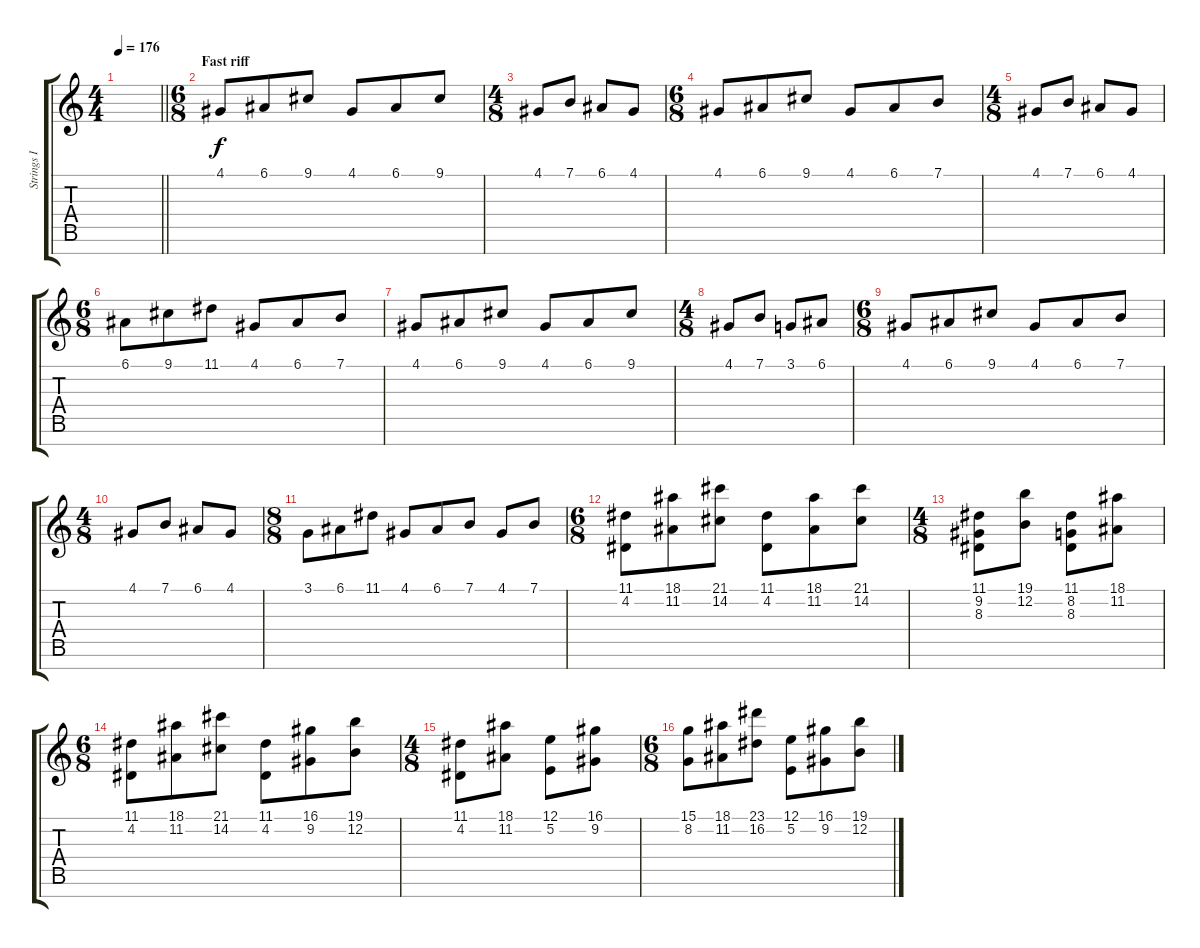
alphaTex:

\track ("Strings I" "Strings I") {instrument stringensemble1}
\staff {score tabs}
\tuning (E4 B3 G3 D3 A2 E2 B1) {hide}
\ts (4 4)
\tempo 176
\clef g2
\barLineRight lightlight
\ks c
|
\ts (6 8)
\section ("" "Fast riff")
4.1.8{volume 10} 6.1.8 9.1.8 4.1.8 6.1.8 9.1.8 |
\ts (4 8)
4.1.8 7.1.8 6.1.8 4.1.8 |
\ts (6 8)
4.1.8 6.1.8 9.1.8 4.1.8 6.1.8 7.1.8 |
\ts (4 8)
4.1.8 7.1.8 6.1.8 4.1.8 |
\ts (6 8)
6.1.8 9.1.8 11.1.8 4.1.8 6.1.8 7.1.8 |
4.1.8 6.1.8 9.1.8 4.1.8 6.1.8 9.1.8 |
\ts (4 8)
4.1.8 7.1.8 3.1.8 6.1.8 |
\ts (6 8)
4.1.8 6.1.8 9.1.8 4.1.8 6.1.8 7.1.8 |
\ts (4 8)
4.1.8 7.1.8 6.1.8 4.1.8 |
\ts (8 8)
3.1.8 6.1.8 11.1.8 4.1.8 6.1.8 7.1.8 4.1.8 7.1.8 |
\ts (6 8)
(11.1 4.2).8{volume 14} (18.1 11.2).8 (21.1 14.2).8 (11.1 4.2).8 (18.1 11.2).8 (21.1 14.2).8 |
\ts (4 8)
(11.1 9.2 8.3).8 (19.1 12.2).8 (11.1 8.2 8.3).8 (18.1 11.2).8 |
\ts (6 8)
(11.1 4.2).8 (18.1 11.2).8 (21.1 14.2).8 (11.1 4.2).8 (16.1 9.2).8 (19.1 12.2).8 |
\ts (4 8)
(11.1 4.2).8 (18.1 11.2).8 (12.1 5.2).8 (16.1 9.2).8 |
\ts (6 8)
(15.1 8.2).8 (18.1 11.2).8 (23.1 16.2).8 (12.1 5.2).8 (16.1 9.2).8 (19.1 12.2).8
